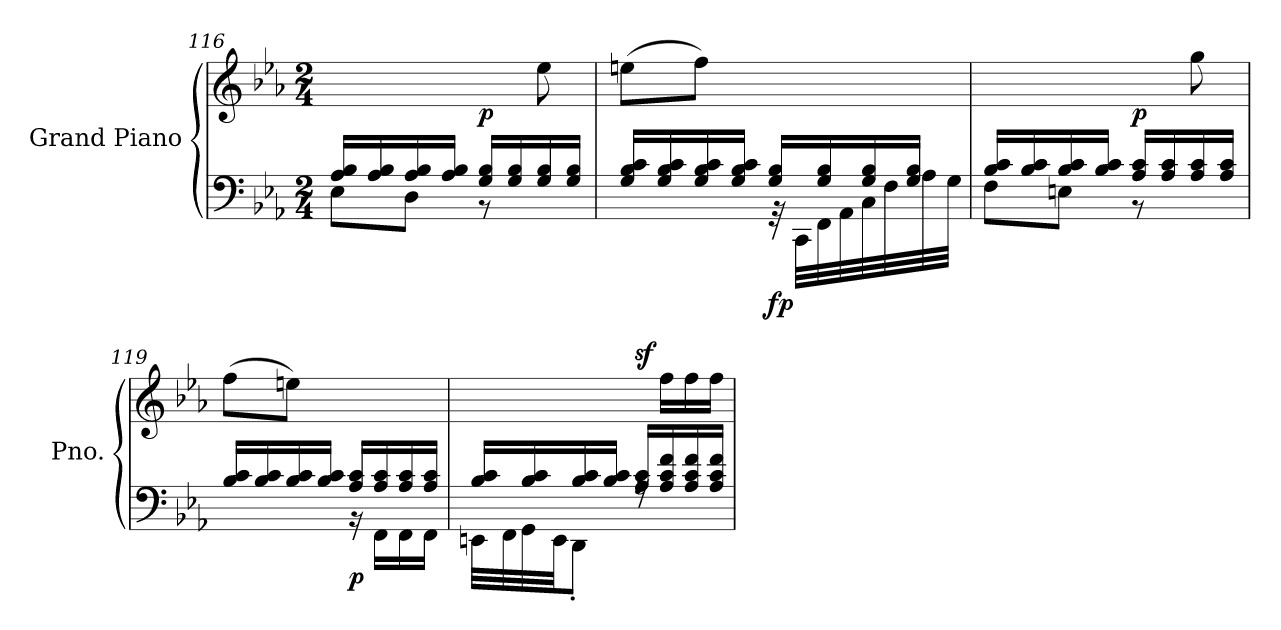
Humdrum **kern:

**kern	**kern	**dynam
*part1	*part1	*part1
*staff2	*staff1	*staff1/2
*I"Grand Piano	*	*
*I'Pno.	*	*
*clefF4	*clefG2	*
*k[b-e-a-]	*k[b-e-a-]	*
*M2/4	*M2/4	*
=116	=116	=116
*^	*	*
16A-/ 16B-/LL	8E-\L	4ryy	.
16A-/ 16B-/	.	.	.
16A-/ 16B-/	8D\J	.	.
16A-/ 16B-/JJ	.	.	.
!	!	!	!LO:DY:b
16G/ 16B-/LL	8rBB	8ryy	p
16G/ 16B-/	.	.	.
16G/ 16B-/	8ryy	8ee-\	.
16G/ 16B-/JJ	.	.	.
!!LO:LB:g=z
=117	=117	=117	=117
16G/ 16B-/ 16c/LL	4ryy	(8een\L	.
16G/ 16B-/ 16c/	.	.	.
16G/ 16B-/ 16c/	.	8ff\J)	.
16G/ 16B-/ 16c/JJ	.	.	.
!	!	!	!LO:DY:b=2
!	!	!	!LO:DY:n=1:b
16G/ 16B-/LL	32rGG	4ryy	f p
.	32CC\LLL	.	.
16G/ 16B-/	32FF\	.	.
.	32AA-\	.	.
16G/ 16B-/	32C\	.	.
.	32F\	.	.
16G/ 16B-/JJ	32A-\	.	.
.	32G\JJJ	.	.
=118	=118	=118	=118
16B-/ 16c/LL	8F\L	4ryy	.
16B-/ 16c/	.	.	.
16B-/ 16c/	8En\J	.	.
16B-/ 16c/JJ	.	.	.
!	!	!	!LO:DY:b
16A-/ 16c/LL	8rBB	8ryy	p
16A-/ 16c/	.	.	.
16A-/ 16c/	8ryy	8gg\	.
16A-/ 16c/JJ	.	.	.
=119	=119	=119	=119
16B-/ 16c/LL	4ryy	(8ff\L	.
16B-/ 16c/	.	.	.
16B-/ 16c/	.	8een\J)	.
16B-/ 16c/JJ	.	.	.
!	!	!	!LO:DY:b=2
16A-/ 16c/LL	16rBB	4ryy	p
16A-/ 16c/	16FF\LL	.	.
16A-/ 16c/	16FF\	.	.
16A-/ 16c/JJ	16FF\JJ	.	.
!!LO:LB:g=z
=120	=120	=120	=120
16B-/ 16c/LL	32EEn\LLL	4ryy	.
.	32FF\	.	.
16B-/ 16c/	32GG\	.	.
.	32EE\JJ	.	.
16B-/ 16c/	8DD'<\J	.	.
16B-/ 16c/JJ	.	.	.
!	!	!	!LO:DY:a
16A-/ 16c/LL	16rA	16ryy	sf
16A-/ 16c/ 16f/	8.ryy	16ff\LL	.
16A-/ 16c/ 16f/	.	16ff\	.
16A-/ 16c/ 16f/JJ	.	16ff\JJ	.
*v	*v	*	*
=	=	=
*-	*-	*-
